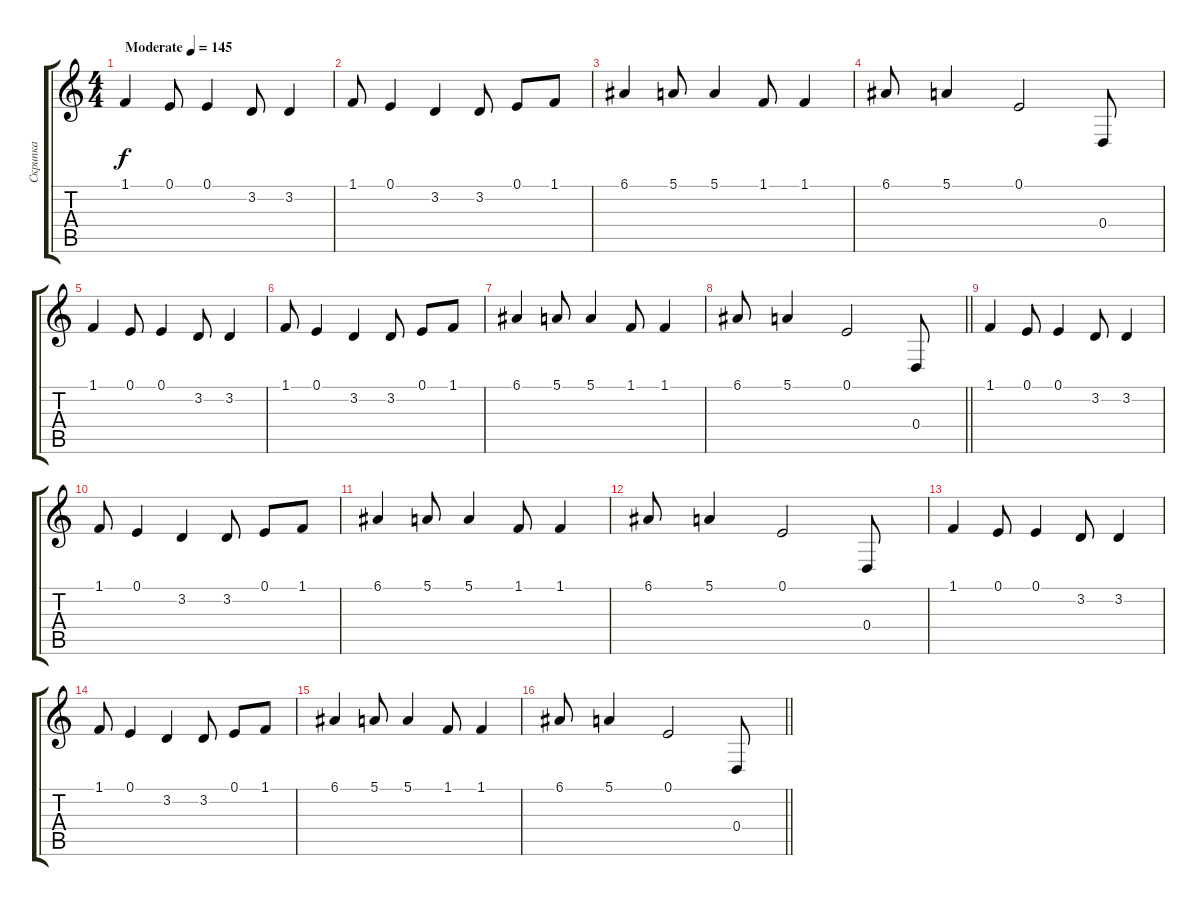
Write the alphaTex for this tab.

\track ("Скрипка" "Скрипка") {instrument stringensemble1}
\staff {score tabs}
\tuning (E4 B3 G3 D3 A2 E2) {hide}
\ts (4 4)
\tempo (145 "Moderate")
\clef g2
\ks c
1.1.4{dy f instrument stringensemble1} 0.1.8 0.1.4 3.2.8 3.2.4 |
1.1.8 0.1.4 3.2.4 3.2.8 0.1.8 1.1.8 |
6.1.4 5.1.8 5.1.4 1.1.8 1.1.4 |
6.1.8 5.1.4 0.1.2 0.4.8 |
1.1.4 0.1.8 0.1.4 3.2.8 3.2.4 |
1.1.8 0.1.4 3.2.4 3.2.8 0.1.8 1.1.8 |
6.1.4 5.1.8 5.1.4 1.1.8 1.1.4 |
\barLineRight lightlight
6.1.8 5.1.4 0.1.2 0.4.8 |
1.1.4 0.1.8 0.1.4 3.2.8 3.2.4 |
1.1.8 0.1.4 3.2.4 3.2.8 0.1.8 1.1.8 |
6.1.4 5.1.8 5.1.4 1.1.8 1.1.4 |
6.1.8 5.1.4 0.1.2 0.4.8 |
1.1.4 0.1.8 0.1.4 3.2.8 3.2.4 |
1.1.8 0.1.4 3.2.4 3.2.8 0.1.8 1.1.8 |
6.1.4 5.1.8 5.1.4 1.1.8 1.1.4 |
\barLineRight lightlight
6.1.8 5.1.4 0.1.2 0.4.8
